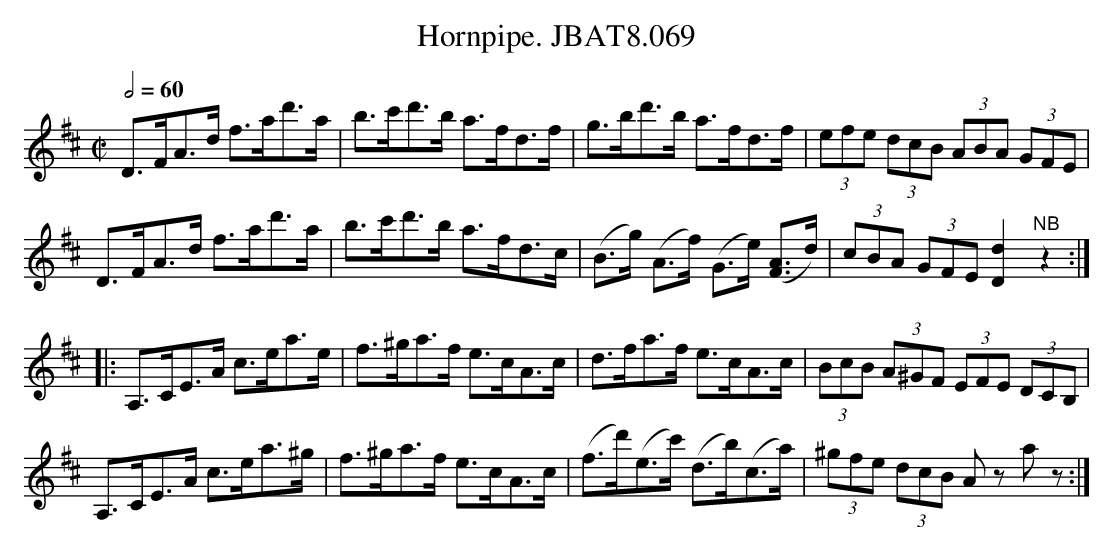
X:1
T:Hornpipe. JBAT8.069
M:C|
L:1/8
Q:1/2=60
K:D
D>FA>d f>ad'>a|b>c'd'>b a>fd>f|g>bd'>b a>fd>f|(3efe (3dcB (3ABA (3GFE|
D>FA>d f>ad'>a|b>c'd'>b a>fd>c|(B>g) (A>f) (G>e) ([F>A]>d)|(3cBA (3GFE [D2d2] "^NB"z2:|
|:A,>CE>A c>ea>e|f>^ga>f e>cA>c|d>fa>f e>cA>c|(3BcB (3A^GF (3EFE (3DCB,|
A,>CE>A c>ea>^g|f>^ga>f e>cA>c|(f>d')(e>c') (d>b)(c>A')|(3^gfe (3dcB A z a z:|
